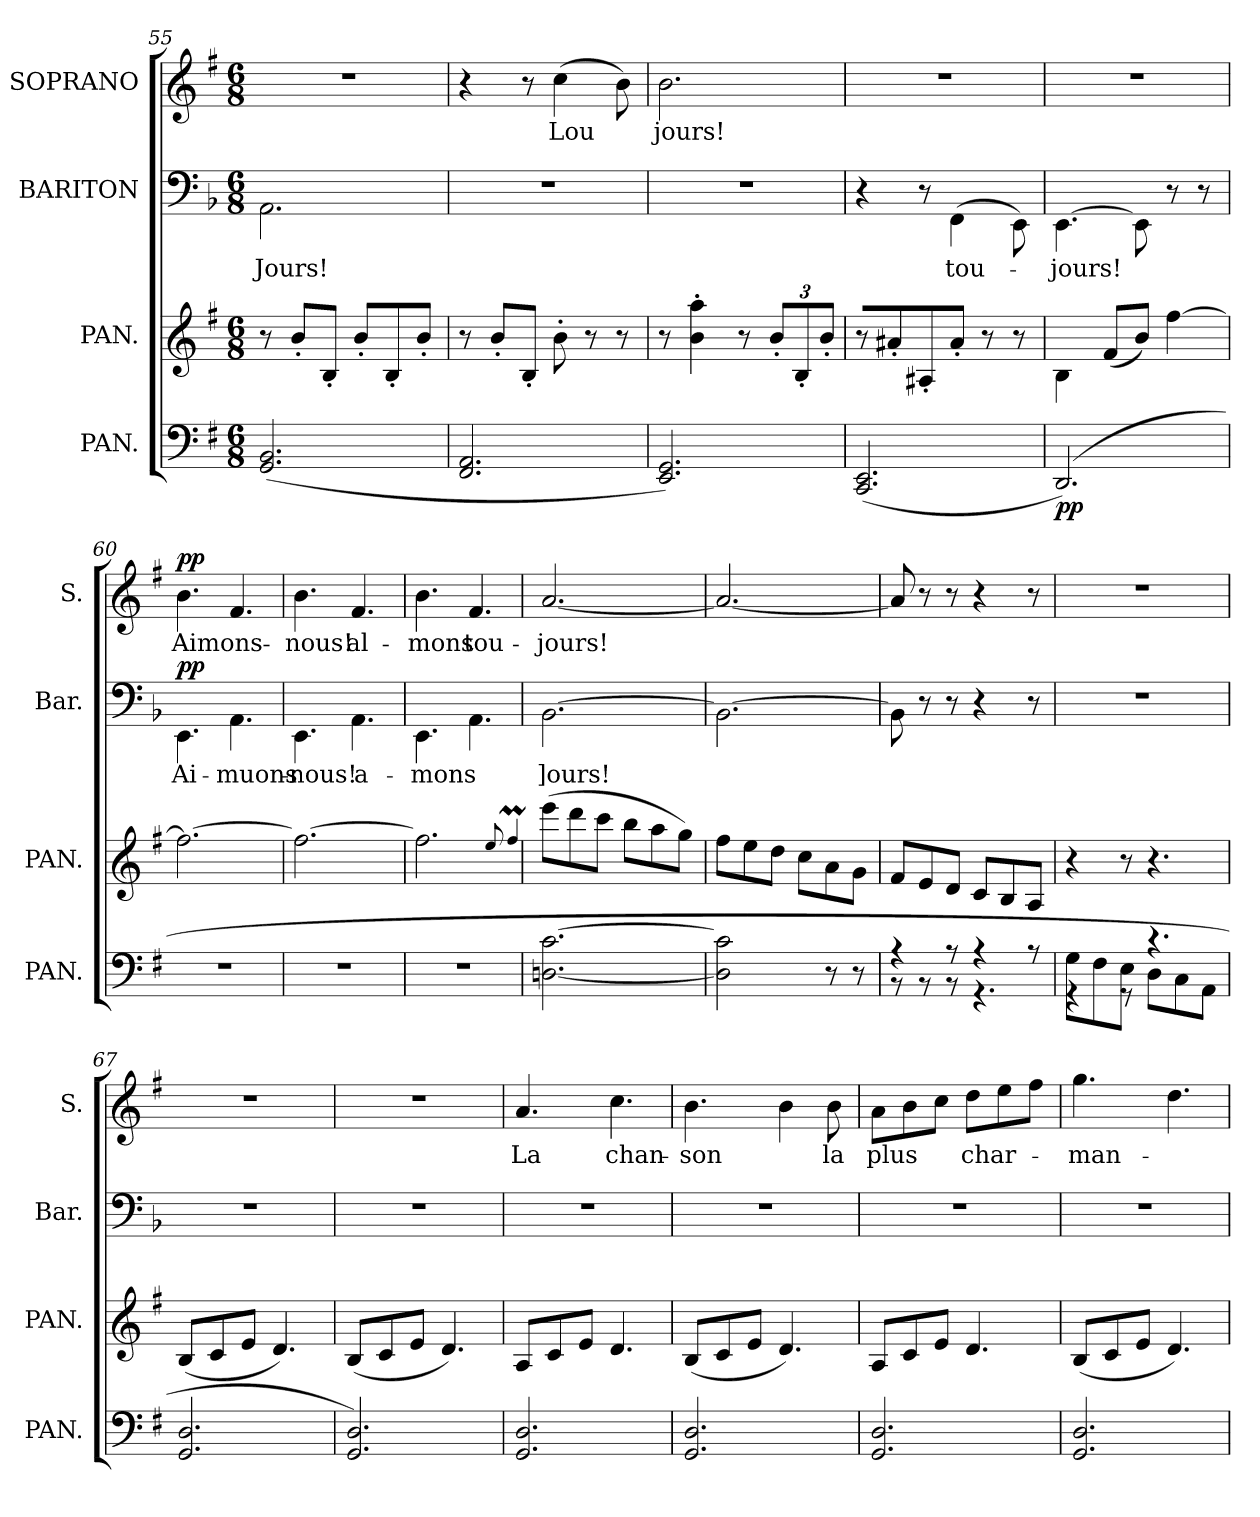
**kern	**dynam	**kern	**kern	**text	**dynam	**kern	**text	**dynam
*part4	*part4	*part3	*part2	*part2	*part2	*part1	*part1	*part1
*staff4	*staff4	*staff3	*staff2	*staff2	*staff2	*staff1	*staff1	*staff1
*I"PAN.	*	*I"PAN.	*I"BARITON	*	*	*I"SOPRANO	*	*
*I'PAN.	*	*I'PAN.	*I'Bar.	*	*	*I'S.	*	*
*clefF4	*	*clefG2	*clefF4	*	*	*clefG2	*	*
*	*	*	*ITrd8c14	*	*	*	*	*
*k[f#]	*	*k[f#]	*k[b-]	*	*	*k[f#]	*	*
*G:	*	*G:	*F:	*	*	*G:	*	*
*M6/8	*	*M6/8	*M6/8	*	*	*M6/8	*	*
=55	=55	=55	=55	=55	=55	=55	=55	=55
(2.GG/ 2.BB/	.	8r	2.AAA\	Jours!	.	2.r	.	.
.	.	8b'/L	.	.	.	.	.	.
.	.	8B'/J	.	.	.	.	.	.
.	.	8b'/L	.	.	.	.	.	.
.	.	8B'/	.	.	.	.	.	.
.	.	8b'/J	.	.	.	.	.	.
=56	=56	=56	=56	=56	=56	=56	=56	=56
2.FF#/ 2.AA/	.	8r	2.r	.	.	4r	.	.
.	.	8b'/L	.	.	.	.	.	.
.	.	8B'/J	.	.	.	8r	.	.
.	.	8b'\	.	.	.	(4cc\	Lou	dim:
.	.	8r	.	.	.	.	.	.
.	.	8r	.	.	.	8b\)	.	.
=57	=57	=57	=57	=57	=57	=57	=57	=57
2.EE/ 2.GG/)	.	8r	2.r	.	.	2.b\	jours!	.
.	.	4b'\ 4aa'\	.	.	.	.	.	.
.	.	8r	.	.	.	.	.	.
.	.	12b'/L	.	.	.	.	.	.
.	.	12B'/	.	.	.	.	.	.
.	.	12b'/J	.	.	.	.	.	.
!!LO:LB:g=z
=58	=58	=58	=58	=58	=58	=58	=58	=58
(2.CC/ 2.EE/	.	8r	4r	.	.	2.r	.	.
.	.	8a#X'/L	.	.	.	.	.	.
.	.	8A#X'/J	8r	.	.	.	.	.
.	.	8a#'/J	(4FFF\	tou-	dim:	.	.	.
.	.	8r	.	.	.	.	.	.
.	.	8r	8EEE\)	.	.	.	.	.
=59	=59	=59	=59	=59	=59	=59	=59	=59
(2.DD/)	pp	4B\	[4.EEE\	jours!	.	2.r	.	.
.	.	(8f#/L	.	.	.	.	.	.
.	.	8b/J)	8EEE\]	.	.	.	.	.
.	.	[4ff#\	8r	.	.	.	.	.
.	.	.	8r	.	.	.	.	.
=60	=60	=60	=60	=60	=60	=60	=60	=60
2.r	.	2.ff#\_	4.EEE\	Ai-	pp	4.b\	Aimons-	pp
.	.	.	4.AAA\	muons-	.	4.f#/	.	.
=61	=61	=61	=61	=61	=61	=61	=61	=61
2.r	.	2.ff#\_	4.EEE\	nous!	.	4.b\	nous!	.
.	.	.	4.AAA\	a-	.	4.f#/	al-	.
=62	=62	=62	=62	=62	=62	=62	=62	=62
2.r	.	2.ff#\]	4.EEE\	mons	.	4.b\	mons	.
.	.	.	4.AAA\	.	.	4.f#/	tou-	.
.	.	8qqee/	.	.	.	.	.	.
.	.	4qqff#m/	.	.	.	.	.	.
=63	=63	=63	=63	=63	=63	=63	=63	=63
[2.Dn\ [2.c\	.	(8eee\L	[2.BBB-\	]ours!	.	[2.a/	jours!	.
.	.	8ddd\	.	.	.	.	.	.
.	.	8ccc\J	.	.	.	.	.	.
.	.	8bb\L	.	.	.	.	.	.
.	.	8aa\	.	.	.	.	.	.
.	.	8gg\J)	.	.	.	.	.	.
!!LO:PB:g=z
=64	=64	=64	=64	=64	=64	=64	=64	=64
2D]\ 2c]\	.	8ff#\L	2.BBB-\_	.	.	2.a/_	.	.
.	.	8ee\	.	.	.	.	.	.
.	.	8dd\J	.	.	.	.	.	.
.	.	8cc\L	.	.	.	.	.	.
8r	.	8a\	.	.	.	.	.	.
8r	.	8g\J	.	.	.	.	.	.
=65	=65	=65	=65	=65	=65	=65	=65	=65
*^	*	*	*	*	*	*	*	*
4r	8r	.	8f#/L	8BBB-\]	.	.	8a/]	.	.
.	8r	.	8e/	8r	.	.	8r	.	.
8r	8r	.	8d/J	8r	.	.	8r	.	.
4r	4.r	.	8c/L	4r	.	.	4r	.	.
.	.	.	8B/	.	.	.	.	.	.
8r	.	.	8A/J	8r	.	.	8r	.	.
=66	=66	=66	=66	=66	=66	=66	=66	=66	=66
8G\L	4r	.	4r	2.r	.	.	2.r	.	.
8F#\	.	.	.	.	.	.	.	.	.
8E\J	8r	.	8r	.	.	.	.	.	.
4.r	8D\L	.	4.r	.	.	.	.	.	.
.	8C\	.	.	.	.	.	.	.	.
.	8AA\J	.	.	.	.	.	.	.	.
*v	*v	*	*	*	*	*	*	*	*
=67	=67	=67	=67	=67	=67	=67	=67	=67
2.GG/ 2.D/	.	(8B/L	2.r	.	.	2.r	.	.
.	.	8c/	.	.	.	.	.	.
.	.	8e/J	.	.	.	.	.	.
.	.	4.d/)	.	.	.	.	.	.
=68	=68	=68	=68	=68	=68	=68	=68	=68
2.GG/ 2.D/)	.	(8B/L	2.r	.	.	2.r	.	.
.	.	8c/	.	.	.	.	.	.
.	.	8e/J	.	.	.	.	.	.
.	.	4.d/)	.	.	.	.	.	.
!!LO:LB:g=z
=69	=69	=69	=69	=69	=69	=69	=69	=69
2.GG/ 2.D/	.	8A/L	2.r	.	.	4.a/	La	.
.	.	8c/	.	.	.	.	.	.
.	.	8e/J	.	.	.	.	.	.
.	.	4.d/	.	.	.	4.cc\	chan-	.
=70	=70	=70	=70	=70	=70	=70	=70	=70
2.GG/ 2.D/	.	(8B/L	2.r	.	.	4.b\	son	.
.	.	8c/	.	.	.	.	.	.
.	.	8e/J	.	.	.	.	.	.
.	.	4.d/)	.	.	.	4b\	.	.
.	.	.	.	.	.	8b\	la	.
=71	=71	=71	=71	=71	=71	=71	=71	=71
2.GG/ 2.D/	.	8A/L	2.r	.	.	8a\L	plus	.
.	.	8c/	.	.	.	8b\	.	.
.	.	8e/J	.	.	.	8cc\J	.	.
.	.	4.d/	.	.	.	8dd\L	char-	.
.	.	.	.	.	.	8ee\	.	.
.	.	.	.	.	.	8ff#\J	.	.
=72	=72	=72	=72	=72	=72	=72	=72	=72
2.GG/ 2.D/	.	(8B/L	2.r	.	.	4.gg\	man-	.
.	.	8c/	.	.	.	.	.	.
.	.	8e/J	.	.	.	.	.	.
.	.	4.d/)	.	.	.	4.dd\	.	.
=	=	=	=	=	=	=	=	=
*-	*-	*-	*-	*-	*-	*-	*-	*-
